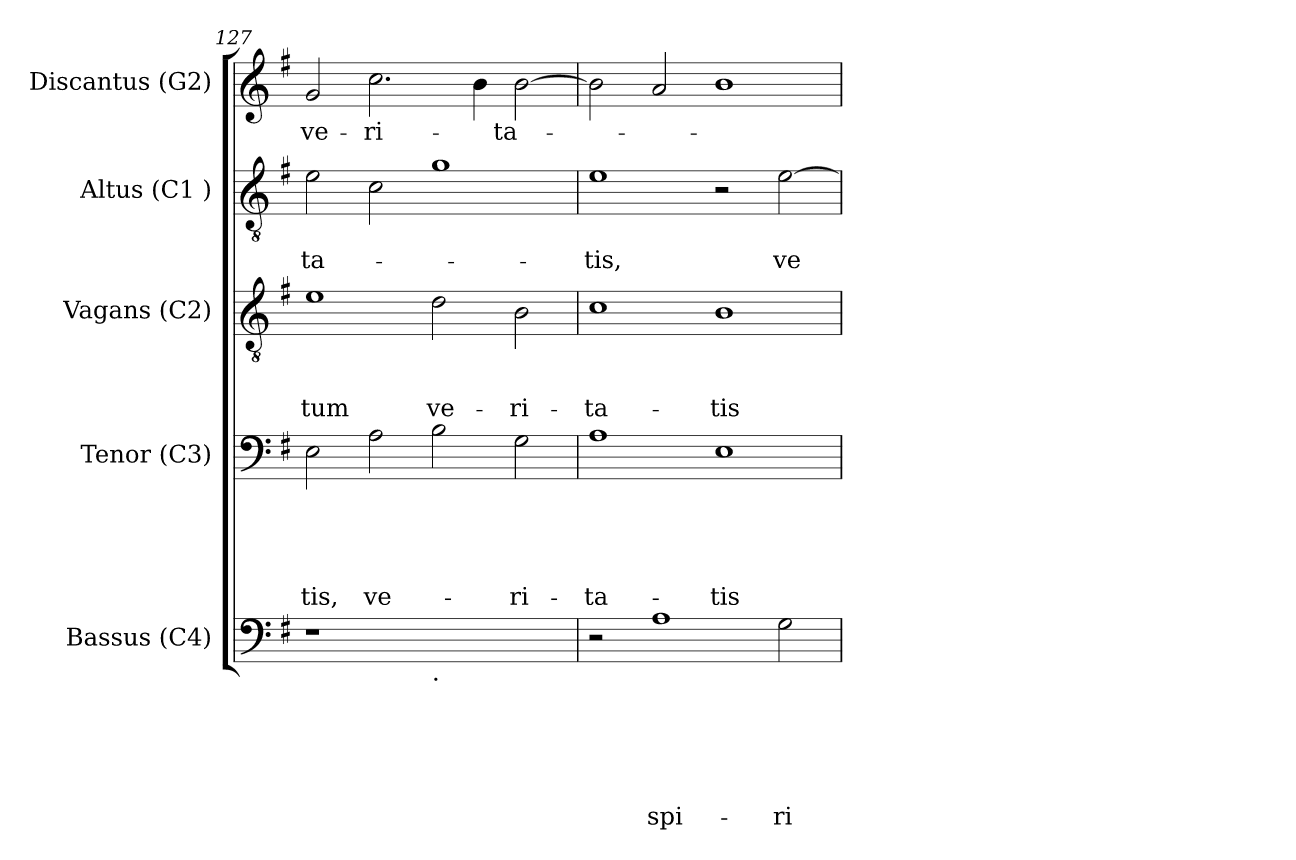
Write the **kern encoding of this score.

**kern	**text	**text	**text	**text	**text	**text	**kern	**text	**text	**text	**text	**text	**kern	**text	**text	**text	**kern	**text	**text	**kern	**text
*part5	*part5	*part5	*part5	*part5	*part5	*part5	*part4	*part4	*part4	*part4	*part4	*part4	*part3	*part3	*part3	*part3	*part2	*part2	*part2	*part1	*part1
*staff5	*staff5	*staff5	*staff5	*staff5	*staff5	*staff5	*staff4	*staff4	*staff4	*staff4	*staff4	*staff4	*staff3	*staff3	*staff3	*staff3	*staff2	*staff2	*staff2	*staff1	*staff1
*I"Bassus (C4)	*	*	*	*	*	*	*I"Tenor (C3)	*	*	*	*	*	*I"Vagans (C2)	*	*	*	*I"Altus (C1 )	*	*	*I"Discantus (G2)	*
*I'B.	*	*	*	*	*	*	*I'T.	*	*	*	*	*	*I'V.	*	*	*	*I'A.	*	*	*I'D.	*
*clefF4	*	*	*	*	*	*	*clefF4	*	*	*	*	*	*clefGv2	*	*	*	*clefGv2	*	*	*clefG2	*
*k[f#]	*	*	*	*	*	*	*k[f#]	*	*	*	*	*	*k[f#]	*	*	*	*k[f#]	*	*	*k[f#]	*
*G:	*	*	*	*	*	*	*G:	*	*	*	*	*	*G:	*	*	*	*G:	*	*	*G:	*
=127	=127	=127	=127	=127	=127	=127	=127	=127	=127	=127	=127	=127	=127	=127	=127	=127	=127	=127	=127	=127	=127
!	!	!	!	!	!	!	!	!	!	!	!	!LO:LY:b	!	!	!	!LO:LY:b	!	!	!LO:LY:b	!	!LO:LY:b
1r	.	.	.	.	.	.	2E\	.	.	.	.	-tis,	1e	.	.	-tum	2e\	.	-ta-	2g/	ve-
!	!	!	!	!	!	!	!	!	!	!	!	!LO:LY:b	!	!	!	!	!	!	!	!	!LO:LY:b
.	.	.	.	.	.	.	2A\	.	.	.	.	ve-	.	.	.	.	2c\	.	.	2.cc\	-ri-
!LO:TX:b:t=.	!	!	!	!	!	!	!	!	!	!	!	!	!	!	!	!	!	!	!	!	!
!	!	!	!	!	!	!	!	!	!	!	!	!	!	!	!	!LO:LY:b	!	!	!	!	!
1ryy	.	.	.	.	.	.	2B\	.	.	.	.	.	2d\	.	.	ve-	1g	.	.	.	.
.	.	.	.	.	.	.	.	.	.	.	.	.	.	.	.	.	.	.	.	4b\	.
!	!	!	!	!	!	!	!	!	!	!	!	!LO:LY:b	!	!	!	!LO:LY:b	!	!	!	!	!LO:LY:b
.	.	.	.	.	.	.	2G\	.	.	.	.	-ri-	2B\	.	.	-ri-	.	.	.	[>2b\	-ta-
!!LO:PB:g=z
=128	=128	=128	=128	=128	=128	=128	=128	=128	=128	=128	=128	=128	=128	=128	=128	=128	=128	=128	=128	=128	=128
!	!	!	!	!	!	!	!	!	!	!	!	!LO:LY:b	!	!	!	!LO:LY:b	!	!	!LO:LY:b	!	!
2r	.	.	.	.	.	.	1A	.	.	.	.	-ta-	1c	.	.	-ta-	1e	.	-tis,	2b\]	.
!	!	!	!	!	!	!LO:LY:b	!	!	!	!	!	!	!	!	!	!	!	!	!	!	!
1A	.	.	.	.	.	spi-	.	.	.	.	.	.	.	.	.	.	.	.	.	2a/	.
!	!	!	!	!	!	!	!	!	!	!	!	!LO:LY:b	!	!	!	!LO:LY:b	!	!	!	!	!
.	.	.	.	.	.	.	1E	.	.	.	.	-tis	1B	.	.	-tis	2r	.	.	1b	.
!	!	!	!	!	!	!LO:LY:b	!	!	!	!	!	!	!	!	!	!	!	!	!LO:LY:b	!	!
2G\	.	.	.	.	.	-ri-	.	.	.	.	.	.	.	.	.	.	[>2e\	.	ve-	.	.
=	=	=	=	=	=	=	=	=	=	=	=	=	=	=	=	=	=	=	=	=	=
*-	*-	*-	*-	*-	*-	*-	*-	*-	*-	*-	*-	*-	*-	*-	*-	*-	*-	*-	*-	*-	*-
